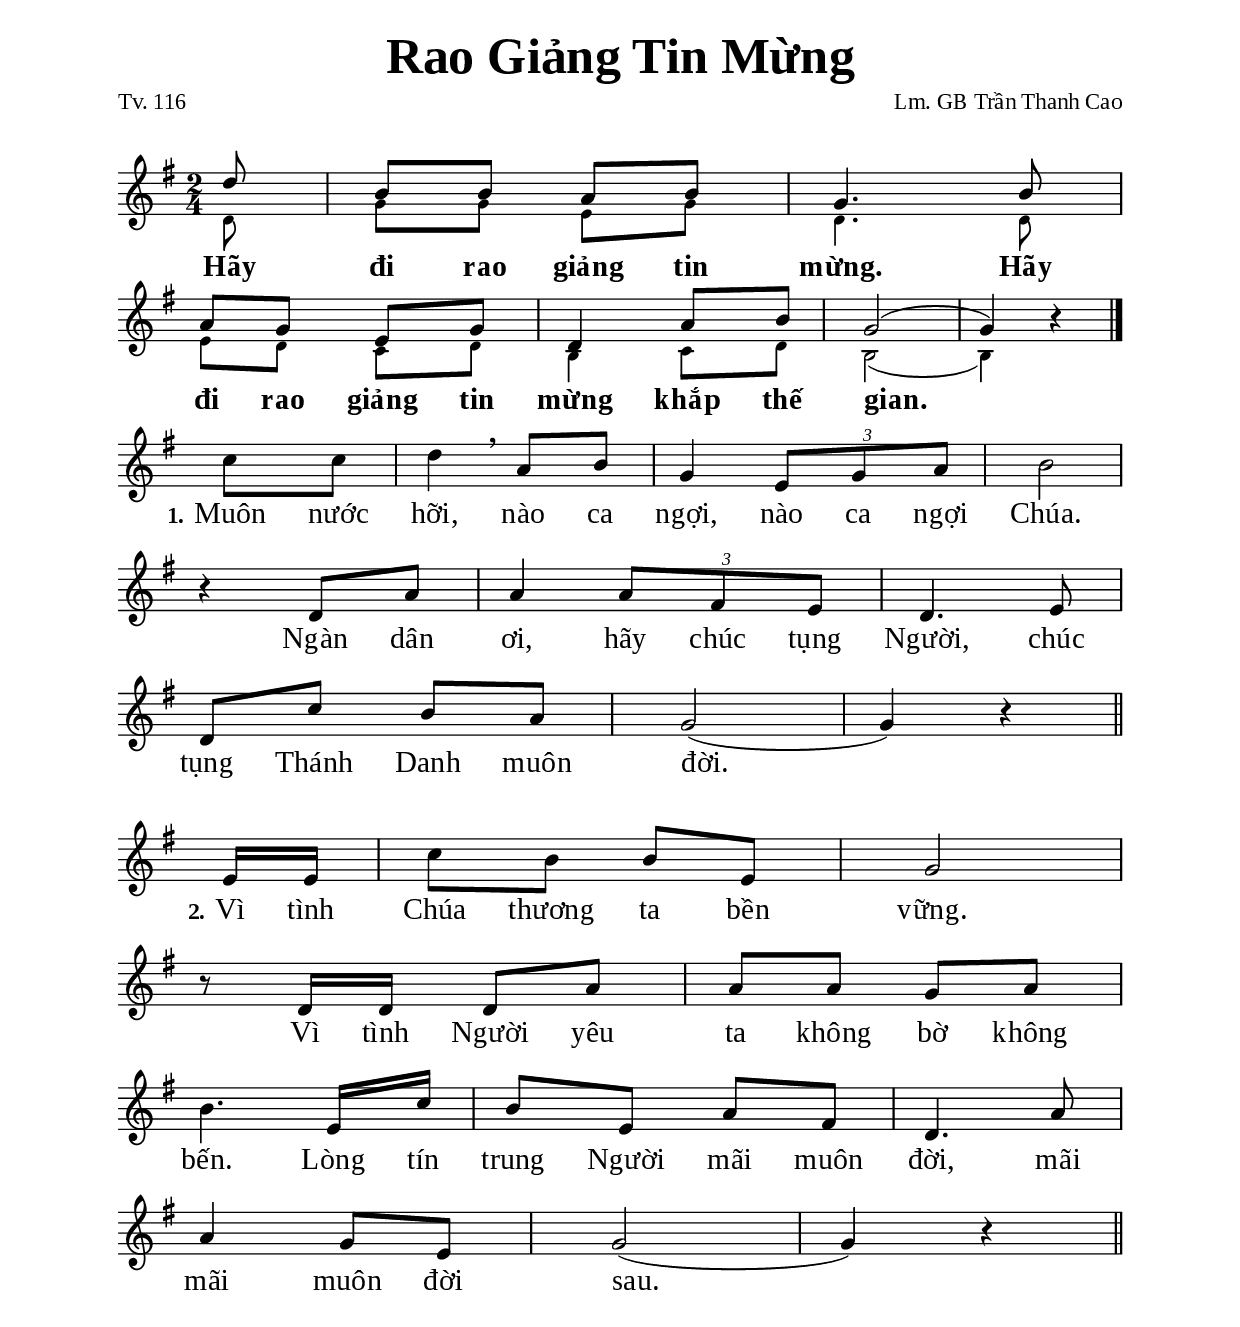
% Cài đặt chung
\version "2.22.1"
\include "english.ly"

\header {
  title = \markup { \fontsize #3 "Rao Giảng Tin Mừng" }
  poet = "Tv. 116"
  composer = "Lm. GB Trần Thanh Cao"
  arranger = " "
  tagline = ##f
}

\paper {
  #(set-paper-size "a4")
  top-margin = 10\mm
  bottom-margin = 10\mm
  left-margin = 20\mm
  right-margin = 20\mm
  indent = #0
  #(define fonts
    (make-pango-font-tree
      "Liberation Serif"
      "Liberation Serif"
      "Liberation Serif"
      (/ 20 20)))
  page-count = #1
}

% Nhạc điệp khúc
nhacDiepKhucSop = \relative c'' {
  \partial 8 d8 |
  b b a b |
  g4. b8 |
  a g e g |
  d4 a'8 b |
  g2 ( |
  g4) r \bar "|."
}

nhacDiepKhucBas = \relative c' {
  \partial 8 d8 
  g g e g |
  d4. d8 |
  e d c d |
  b4 c8 d |
  b2 ( |
  b4) r
}

% Nhạc phiên khúc
nhacPhienKhucMot = \relative c'' {
  \partial 4 c8 c |
  d4 \breathe a8 b |
  g4 \tuplet 3/2 { e8 g a } |
  b2 |
  r4 d,8 a' |
  a4 \tuplet 3/2 { a8 fs e } |
  d4. e8 |
  d c' b a |
  g2 ( |
  g4) r \bar "||"
}

nhacPhienKhucHai = \relative c' {
  \partial 8 e16 e |
  c'8 b b e, |
  g2 |
  r8 d16 d d8 a' |
  a a g a |
  b4. e,16 c' |
  b8 e, a fs |
  d4. a'8 |
  a4 g8 e |
  g2 ( |
  g4) r \bar "||"
}

% Lời điệp khúc
loiDiepKhuc = \lyricmode {
  Hãy đi rao giảng tin mừng.
  Hãy đi rao giảng tin mừng khắp thế gian.
}

% Lời phiên khúc
loiPhienKhucMot = \lyricmode {
  \set stanza = #"1."
  Muôn nước hỡi, nào ca ngợi, nào ca ngợi Chúa.
  Ngàn dân ơi, hãy chúc tụng Người,
  chúc tụng Thánh Danh muôn đời.
}

loiPhienKhucHai = \lyricmode {
  \set stanza = #"2."
  Vì tình Chúa thương ta bền vững.
  Vì tình Người yêu ta không bờ không bến.
  Lòng tín trung Người mãi muôn đời, mãi mãi muôn đời sau.
}


% Dàn trang
\score {
  \new ChoirStaff <<
    \new Staff = diepKhuc \with {
        \consists "Merge_rests_engraver"
        %\magnifyStaff #(magstep +1)
      }
      <<
      \new Voice = beSop {
        \voiceOne \key g \major \time 2/4 \nhacDiepKhucSop
      }
      \new Voice = beBas {
        \override NoteHead.font-size = #-2
        \voiceTwo \key g \major \time 2/4 \nhacDiepKhucBas
      }
    >>
    \new Lyrics \lyricsto beSop \loiDiepKhuc
  >>
  \layout {
    \override Lyrics.LyricText.font-series = #'bold
    \override Lyrics.LyricText.font-size = #+2.5
    \override Lyrics.LyricSpace.minimum-distance = #4.0
    \override Score.BarNumber.break-visibility = ##(#f #f #f)
    \override Score.SpacingSpanner.uniform-stretching = ##t
  }
}

\score {
  \new ChoirStaff <<
    \new Staff = phienKhuc \with {
        %\magnifyStaff #(magstep +1)
      }
      <<
      \new Voice = beSop {
        \key g \major \time 2/4 \nhacPhienKhucMot
      }
    >>
    \new Lyrics \lyricsto beSop \loiPhienKhucMot
  >>
  \layout {
    \override Staff.TimeSignature.transparent = ##t
    \override Lyrics.LyricText.font-size = #+2.5
    \override Lyrics.LyricSpace.minimum-distance = #4.0
    \override Score.BarNumber.break-visibility = ##(#f #f #f)
    \override Score.SpacingSpanner.uniform-stretching = ##t
  }
}

\score {
  \new ChoirStaff <<
    \new Staff = phienKhuc \with {
        %\magnifyStaff #(magstep +1)
      }
      <<
      \new Voice = beSop {
        \key g \major \time 2/4 \nhacPhienKhucHai
      }
    >>
    \new Lyrics \lyricsto beSop \loiPhienKhucHai
  >>
  \layout {
    \override Staff.TimeSignature.transparent = ##t
    \override Lyrics.LyricText.font-size = #+2.5
    \override Lyrics.LyricSpace.minimum-distance = #4.0
    \override Score.BarNumber.break-visibility = ##(#f #f #f)
    \override Score.SpacingSpanner.uniform-stretching = ##t
  }
}
